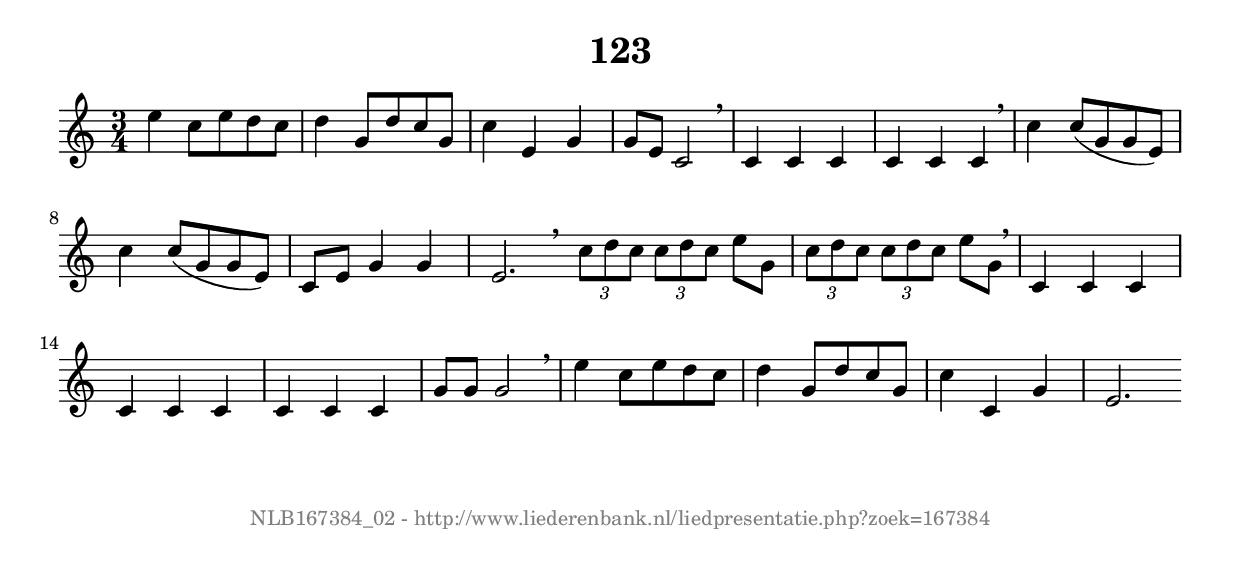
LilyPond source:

%
% produced by wce2krn 1.64 (7 June 2014)
%
\version"2.16"
#(append! paper-alist '(("long" . (cons (* 210 mm) (* 2000 mm)))))
#(set-default-paper-size "long")
sb = {\breathe}
mBreak = {\breathe }
bBreak = {\breathe }
x = {\once\override NoteHead #'style = #'cross }
gl=\glissando
itime={\override Staff.TimeSignature #'stencil = ##f }
ficta = {\once\set suggestAccidentals = ##t}
fine = {\once\override Score.RehearsalMark #'self-alignment-X = #1 \mark \markup {\italic{Fine}}}
dc = {\once\override Score.RehearsalMark #'self-alignment-X = #1 \mark \markup {\italic{D.C.}}}
dcf = {\once\override Score.RehearsalMark #'self-alignment-X = #1 \mark \markup {\italic{D.C. al Fine}}}
dcc = {\once\override Score.RehearsalMark #'self-alignment-X = #1 \mark \markup {\italic{D.C. al Coda}}}
ds = {\once\override Score.RehearsalMark #'self-alignment-X = #1 \mark \markup {\italic{D.S.}}}
dsf = {\once\override Score.RehearsalMark #'self-alignment-X = #1 \mark \markup {\italic{D.S. al Fine}}}
dsc = {\once\override Score.RehearsalMark #'self-alignment-X = #1 \mark \markup {\italic{D.S. al Coda}}}
pv = {\set Score.repeatCommands = #'((volta "1"))}
sv = {\set Score.repeatCommands = #'((volta "2"))}
tv = {\set Score.repeatCommands = #'((volta "3"))}
qv = {\set Score.repeatCommands = #'((volta "4"))}
xv = {\set Score.repeatCommands = #'((volta #f))}
\header{ tagline = ""
title = "123"
}
\score {{
\key c \major
\relative g'
{
\set melismaBusyProperties = #'()
\time 3/4
\tempo 4=120
\override Score.MetronomeMark #'transparent = ##t
\override Score.RehearsalMark #'break-visibility = #(vector #t #t #f)
e'4 c8 e d c d4 g,8 d' c g c4 e, g g8 e c2 \mBreak \bar "|"
c4 c c c c c \sb c' c8( g g e) c'4 c8( g g e) c e g4 g e2. \bar ":|:" \bBreak
\times 2/3 {c'8 d c} \times 2/3 {c8 d c} e g, \times 2/3 {c8 d c} \times 2/3 {c8 d c} e g, \sb c,4 c c c c c c c c g'8 g g2 \mBreak \bar "|"
e'4 c8 e d c d4 g,8 d' c g c4 c, g' e2. \bar ":|"
 }}
 \midi { }
 \layout {
            indent = 0.0\cm
}
}
\markup { \vspace #0 } \markup { \with-color #grey \fill-line { \center-column { \smaller "NLB167384_02 - http://www.liederenbank.nl/liedpresentatie.php?zoek=167384" } } }
